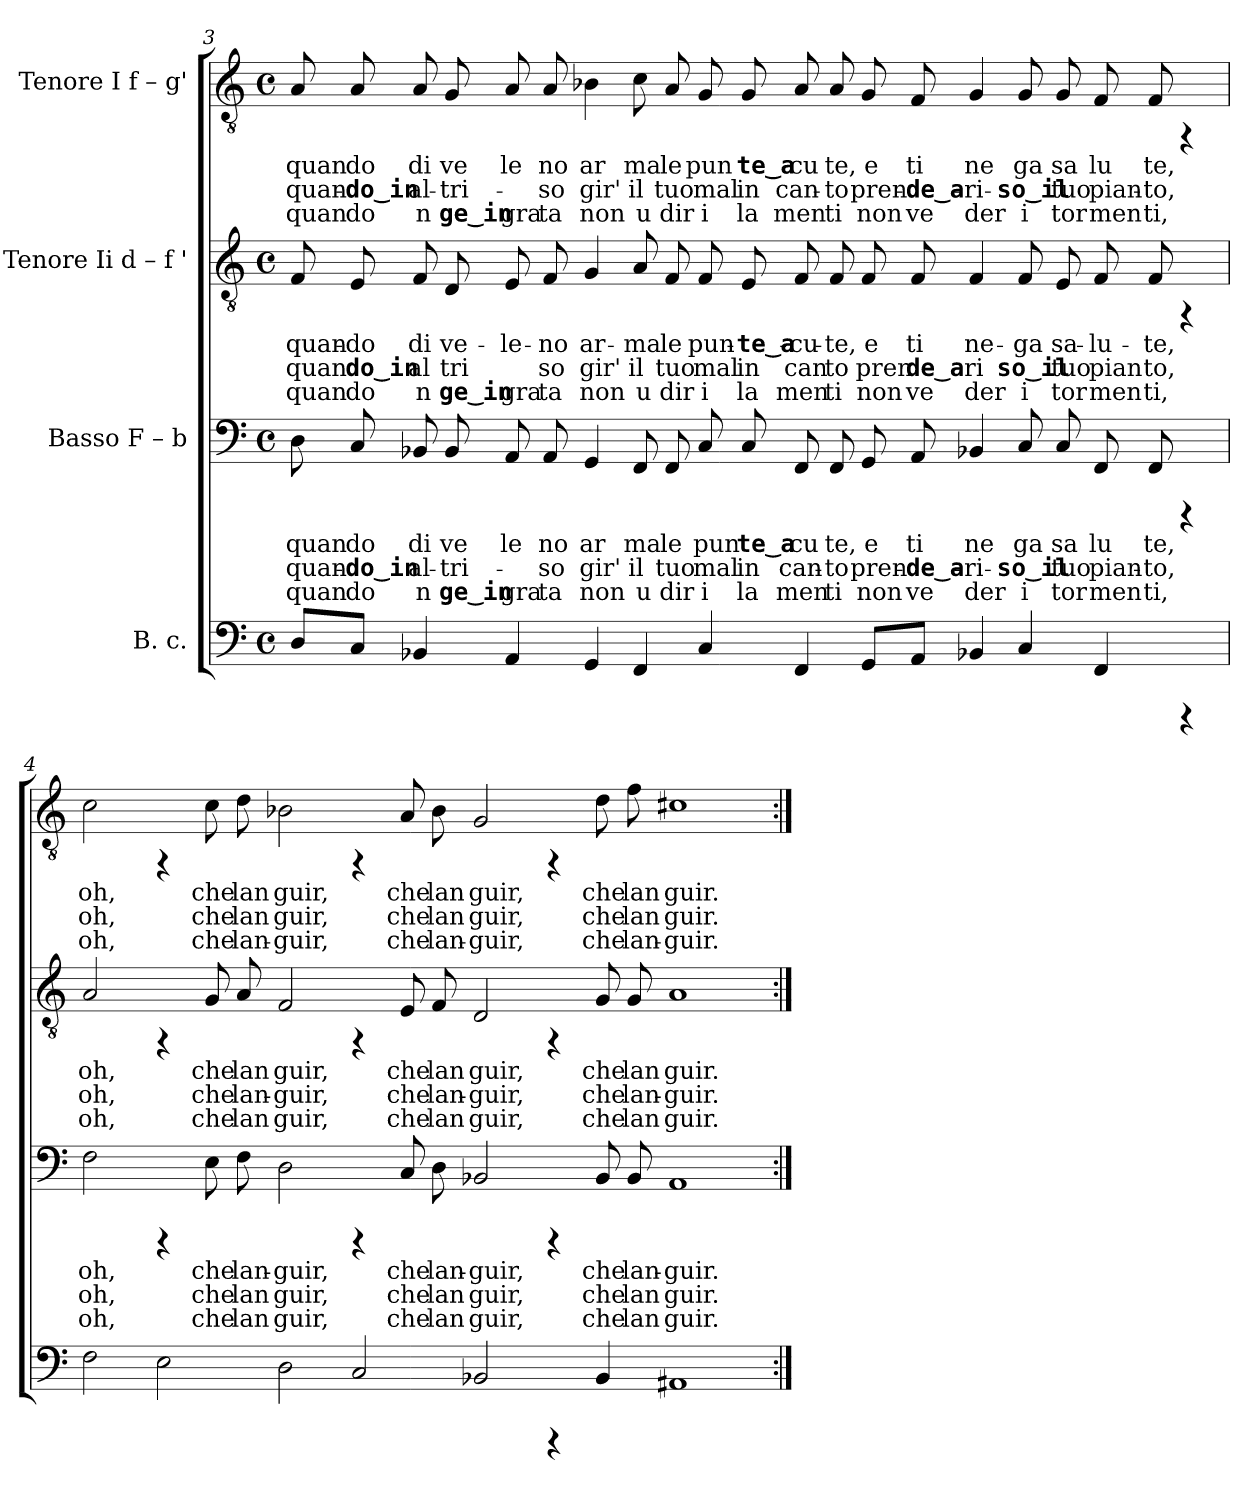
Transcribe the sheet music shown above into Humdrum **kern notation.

**kern	**kern	**text	**text	**text	**kern	**text	**text	**text	**kern	**text	**text	**text
*part4	*part3	*part3	*part3	*part3	*part2	*part2	*part2	*part2	*part1	*part1	*part1	*part1
*staff4	*staff3	*staff3	*staff3	*staff3	*staff2	*staff2	*staff2	*staff2	*staff1	*staff1	*staff1	*staff1
*I"B. c.	*I"Basso  F – b	*	*	*	*I"Tenore Ii  d – f '	*	*	*	*I"Tenore I  f – g'	*	*	*
!!LO:PB:g=z
*clefF4	*clefF4	*	*	*	*clefGv2	*	*	*	*clefGv2	*	*	*
*k[]	*k[]	*	*	*	*k[]	*	*	*	*k[]	*	*	*
*C:	*C:	*	*	*	*C:	*	*	*	*C:	*	*	*
*M4/4	*M4/4	*	*	*	*M4/4	*	*	*	*M4/4	*	*	*
*met(c)	*met(c)	*	*	*	*met(c)	*	*	*	*met(c)	*	*	*
=3	=3	=3	=3	=3	=3	=3	=3	=3	=3	=3	=3	=3
!	!	!LO:LY:b:rj	!LO:LY:b:rj	!LO:LY:b:rj	!	!LO:LY:b:rj	!LO:LY:b:rj	!LO:LY:b:rj	!	!LO:LY:b:rj	!LO:LY:b:rj	!LO:LY:b:rj
8D/L	8D\	quan	quan-	-quan	8F/	quan-	-quan	quan	8A/	quan	quan-	-quan
!	!	!LO:LY:b:rj	!LO:LY:b:rj	!LO:LY:b:rj	!	!LO:LY:b:rj	!LO:LY:b:rj	!LO:LY:b:rj	!	!LO:LY:b:rj	!LO:LY:b:rj	!LO:LY:b:rj
8C/J	8C/	do	do‿in	do	8E/	do	do‿in	do	8A/	do	do‿in	do
!	!	!LO:LY:b:rj	!LO:LY:b:rj	!LO:LY:b:rj	!	!LO:LY:b:rj	!LO:LY:b:rj	!LO:LY:b:rj	!	!LO:LY:b:rj	!LO:LY:b:rj	!LO:LY:b:rj
4BB-X/	8BB-X/	di	al-	-n	8F/	di	al	n	8A/	di	al-	-n
!	!	!LO:LY:b:rj	!LO:LY:b:rj	!LO:LY:b:rj	!	!LO:LY:b:rj	!LO:LY:b:rj	!LO:LY:b:rj	!	!LO:LY:b:rj	!LO:LY:b:rj	!LO:LY:b:rj
.	8BB-/	ve	tri-	-ge‿in	8D/	ve-	-tri	ge‿in	8G/	ve	tri-	-ge‿in
!	!	!LO:LY:b:rj	!LO:LY:b:rj	!LO:LY:b:rj	!	!LO:LY:b:rj	!LO:LY:b:rj	!LO:LY:b:rj	!	!LO:LY:b:rj	!LO:LY:b:rj	!LO:LY:b:rj
4AA/	8AA/	le	.	gra	8E/	le-	-	gra	8A/	le	.	gra
!	!	!LO:LY:b:rj	!LO:LY:b:rj	!LO:LY:b:rj	!	!LO:LY:b:rj	!LO:LY:b:rj	!LO:LY:b:rj	!	!LO:LY:b:rj	!LO:LY:b:rj	!LO:LY:b:rj
.	8AA/	no	so	ta	8F/	no	so	ta	8A/	no	so	ta
!	!	!LO:LY:b:rj	!LO:LY:b:rj	!LO:LY:b:rj	!	!LO:LY:b:rj	!LO:LY:b:rj	!LO:LY:b:rj	!	!LO:LY:b:rj	!LO:LY:b:rj	!LO:LY:b:rj
4GG/	4GG/	ar	gir'	non	4G/	ar-	-gir'	non	4B-X\	ar	gir'	non
!	!	!LO:LY:b:rj	!LO:LY:b:rj	!LO:LY:b:rj	!	!LO:LY:b:rj	!LO:LY:b:rj	!LO:LY:b:rj	!	!LO:LY:b:rj	!LO:LY:b:rj	!LO:LY:b:rj
4FF/	8FF/	ma	il	u	8A/	ma	il	u	8c\	ma	il	u
!	!	!LO:LY:b:rj	!LO:LY:b:rj	!LO:LY:b:rj	!	!LO:LY:b:rj	!LO:LY:b:rj	!LO:LY:b:rj	!	!LO:LY:b:rj	!LO:LY:b:rj	!LO:LY:b:rj
.	8FF/	le	tuo	dir	8F/	le	tuo	dir	8A/	le	tuo	dir
!	!	!LO:LY:b:rj	!LO:LY:b:rj	!LO:LY:b:rj	!	!LO:LY:b:rj	!LO:LY:b:rj	!LO:LY:b:rj	!	!LO:LY:b:rj	!LO:LY:b:rj	!LO:LY:b:rj
4C/	8C/	pun	mal	i	8F/	pun-	-mal	i	8G/	pun	mal	i
!	!	!LO:LY:b:rj	!LO:LY:b:rj	!LO:LY:b:rj	!	!LO:LY:b:rj	!LO:LY:b:rj	!LO:LY:b:rj	!	!LO:LY:b:rj	!LO:LY:b:rj	!LO:LY:b:rj
.	8C/	te‿a	in	la	8E/	te‿a-	-in	la	8G/	te‿a	in	la
!	!	!LO:LY:b:rj	!LO:LY:b:rj	!LO:LY:b:rj	!	!LO:LY:b:rj	!LO:LY:b:rj	!LO:LY:b:rj	!	!LO:LY:b:rj	!LO:LY:b:rj	!LO:LY:b:rj
4FF/	8FF/	cu	can-	-men	8F/	cu-	-can	men	8A/	cu	can-	-men
!	!	!LO:LY:b:rj	!LO:LY:b:rj	!LO:LY:b:rj	!	!LO:LY:b:rj	!LO:LY:b:rj	!LO:LY:b:rj	!	!LO:LY:b:rj	!LO:LY:b:rj	!LO:LY:b:rj
.	8FF/	te,	to	ti	8F/	te,	to	ti	8A/	te,	to	ti
!	!	!LO:LY:b:rj	!LO:LY:b:rj	!LO:LY:b:rj	!	!LO:LY:b:rj	!LO:LY:b:rj	!LO:LY:b:rj	!	!LO:LY:b:rj	!LO:LY:b:rj	!LO:LY:b:rj
8GG/L	8GG/	e	pren-	-non	8F/	e	pren	non	8G/	e	pren-	-non
!	!	!LO:LY:b:rj	!LO:LY:b:rj	!LO:LY:b:rj	!	!LO:LY:b:rj	!LO:LY:b:rj	!LO:LY:b:rj	!	!LO:LY:b:rj	!LO:LY:b:rj	!LO:LY:b:rj
8AA/J	8AA/	ti	de‿a-	-ve	8F/	ti	de‿a	ve	8F/	ti	de‿a-	-ve
!	!	!LO:LY:b:rj	!LO:LY:b:rj	!LO:LY:b:rj	!	!LO:LY:b:rj	!LO:LY:b:rj	!LO:LY:b:rj	!	!LO:LY:b:rj	!LO:LY:b:rj	!LO:LY:b:rj
4BB-X/	4BB-X/	ne	ri-	-der	4F/	ne-	-ri	der	4G/	ne	ri-	-der
!	!	!LO:LY:b:rj	!LO:LY:b:rj	!LO:LY:b:rj	!	!LO:LY:b:rj	!LO:LY:b:rj	!LO:LY:b:rj	!	!LO:LY:b:rj	!LO:LY:b:rj	!LO:LY:b:rj
4C/	8C/	ga	so‿il	i	8F/	ga	so‿il	i	8G/	ga	so‿il	i
!	!	!LO:LY:b:rj	!LO:LY:b:rj	!LO:LY:b:rj	!	!LO:LY:b:rj	!LO:LY:b:rj	!LO:LY:b:rj	!	!LO:LY:b:rj	!LO:LY:b:rj	!LO:LY:b:rj
.	8C/	sa	tuo	tor	8E/	sa-	-tuo	tor	8G/	sa	tuo	tor
!	!	!LO:LY:b:rj	!LO:LY:b:rj	!LO:LY:b:rj	!	!LO:LY:b:rj	!LO:LY:b:rj	!LO:LY:b:rj	!	!LO:LY:b:rj	!LO:LY:b:rj	!LO:LY:b:rj
4FF/	8FF/	lu	pian-	-men	8F/	lu-	-pian	men	8F/	lu	pian-	-men
!	!	!LO:LY:b:rj	!LO:LY:b:rj	!LO:LY:b:rj	!	!LO:LY:b:rj	!LO:LY:b:rj	!LO:LY:b:rj	!	!LO:LY:b:rj	!LO:LY:b:rj	!LO:LY:b:rj
.	8FF/	te,	to,	ti,	8F/	te,	to,	ti,	8F/	te,	to,	ti,
4rCCC	4rCCC	.	.	.	4rFF	.	.	.	4rFF	.	.	.
!!LO:LB:g=z
=4	=4	=4	=4	=4	=4	=4	=4	=4	=4	=4	=4	=4
!	!	!LO:LY:b:rj	!LO:LY:b:rj	!LO:LY:b:rj	!	!LO:LY:b:rj	!LO:LY:b:rj	!LO:LY:b:rj	!	!LO:LY:b:rj	!LO:LY:b:rj	!LO:LY:b:rj
2F\	2F\	oh,	oh,	oh,	2A/	oh,	oh,	oh,	2c\	oh,	oh,	oh,
2E\	4rCCC	.	.	.	4rFF	.	.	.	4rFF	.	.	.
!	!	!LO:LY:b:rj	!LO:LY:b:rj	!LO:LY:b:rj	!	!LO:LY:b:rj	!LO:LY:b:rj	!LO:LY:b:rj	!	!LO:LY:b:rj	!LO:LY:b:rj	!LO:LY:b:rj
.	8E\	che	che	che	8G/	che	che	che	8c\	che	che	che
!	!	!LO:LY:b:rj	!LO:LY:b:rj	!LO:LY:b:rj	!	!LO:LY:b:rj	!LO:LY:b:rj	!LO:LY:b:rj	!	!LO:LY:b:rj	!LO:LY:b:rj	!LO:LY:b:rj
.	8F\	lan-	-lan	lan	8A/	lan	lan-	-lan	8d\	lan	lan	lan-
!	!	!LO:LY:b:rj	!LO:LY:b:rj	!LO:LY:b:rj	!	!LO:LY:b:rj	!LO:LY:b:rj	!LO:LY:b:rj	!	!LO:LY:b:rj	!LO:LY:b:rj	!LO:LY:b:rj
2D\	2D\	guir,	guir,	guir,	2F/	guir,	guir,	guir,	2B-X\	-guir,	guir,	guir,
2C/	4rCCC	.	.	.	4rFF	.	.	.	4rFF	.	.	.
!	!	!LO:LY:b:rj	!LO:LY:b:rj	!LO:LY:b:rj	!	!LO:LY:b:rj	!LO:LY:b:rj	!LO:LY:b:rj	!	!LO:LY:b:rj	!LO:LY:b:rj	!LO:LY:b:rj
.	8C/	che	che	che	8E/	che	che	che	8A/	che	che	che
!	!	!LO:LY:b:rj	!LO:LY:b:rj	!LO:LY:b:rj	!	!LO:LY:b:rj	!LO:LY:b:rj	!LO:LY:b:rj	!	!LO:LY:b:rj	!LO:LY:b:rj	!LO:LY:b:rj
.	8D\	lan-	-lan	lan	8F/	lan	lan-	-lan	8B-\	lan	lan	lan-
!	!	!LO:LY:b:rj	!LO:LY:b:rj	!LO:LY:b:rj	!	!LO:LY:b:rj	!LO:LY:b:rj	!LO:LY:b:rj	!	!LO:LY:b:rj	!LO:LY:b:rj	!LO:LY:b:rj
2BB-X/	2BB-X/	guir,	guir,	guir,	2D/	guir,	guir,	guir,	2G/	-guir,	guir,	guir,
4rCCC	4rCCC	.	.	.	4rFF	.	.	.	4rFF	.	.	.
!	!	!LO:LY:b:rj	!LO:LY:b:rj	!LO:LY:b:rj	!	!LO:LY:b:rj	!LO:LY:b:rj	!LO:LY:b:rj	!	!LO:LY:b:rj	!LO:LY:b:rj	!LO:LY:b:rj
4BB-/	8BB-/	che	che	che	8G/	che	che	che	8d\	che	che	che
!	!	!LO:LY:b:rj	!LO:LY:b:rj	!LO:LY:b:rj	!	!LO:LY:b:rj	!LO:LY:b:rj	!LO:LY:b:rj	!	!LO:LY:b:rj	!LO:LY:b:rj	!LO:LY:b:rj
.	8BB-/	lan-	-lan	lan	8G/	lan	lan-	-lan	8f\	lan	lan	lan-
!	!	!LO:LY:b:rj	!LO:LY:b:rj	!LO:LY:b:rj	!	!LO:LY:b:rj	!LO:LY:b:rj	!LO:LY:b:rj	!	!LO:LY:b:rj	!LO:LY:b:rj	!LO:LY:b:rj
1AA#	1AA	guir.	guir.	guir.	1A	guir.	guir.	guir.	1c#X	-guir.	guir.	guir.
=:|!	=:|!	=:|!	=:|!	=:|!	=:|!	=:|!	=:|!	=:|!	=:|!	=:|!	=:|!	=:|!
*-	*-	*-	*-	*-	*-	*-	*-	*-	*-	*-	*-	*-
